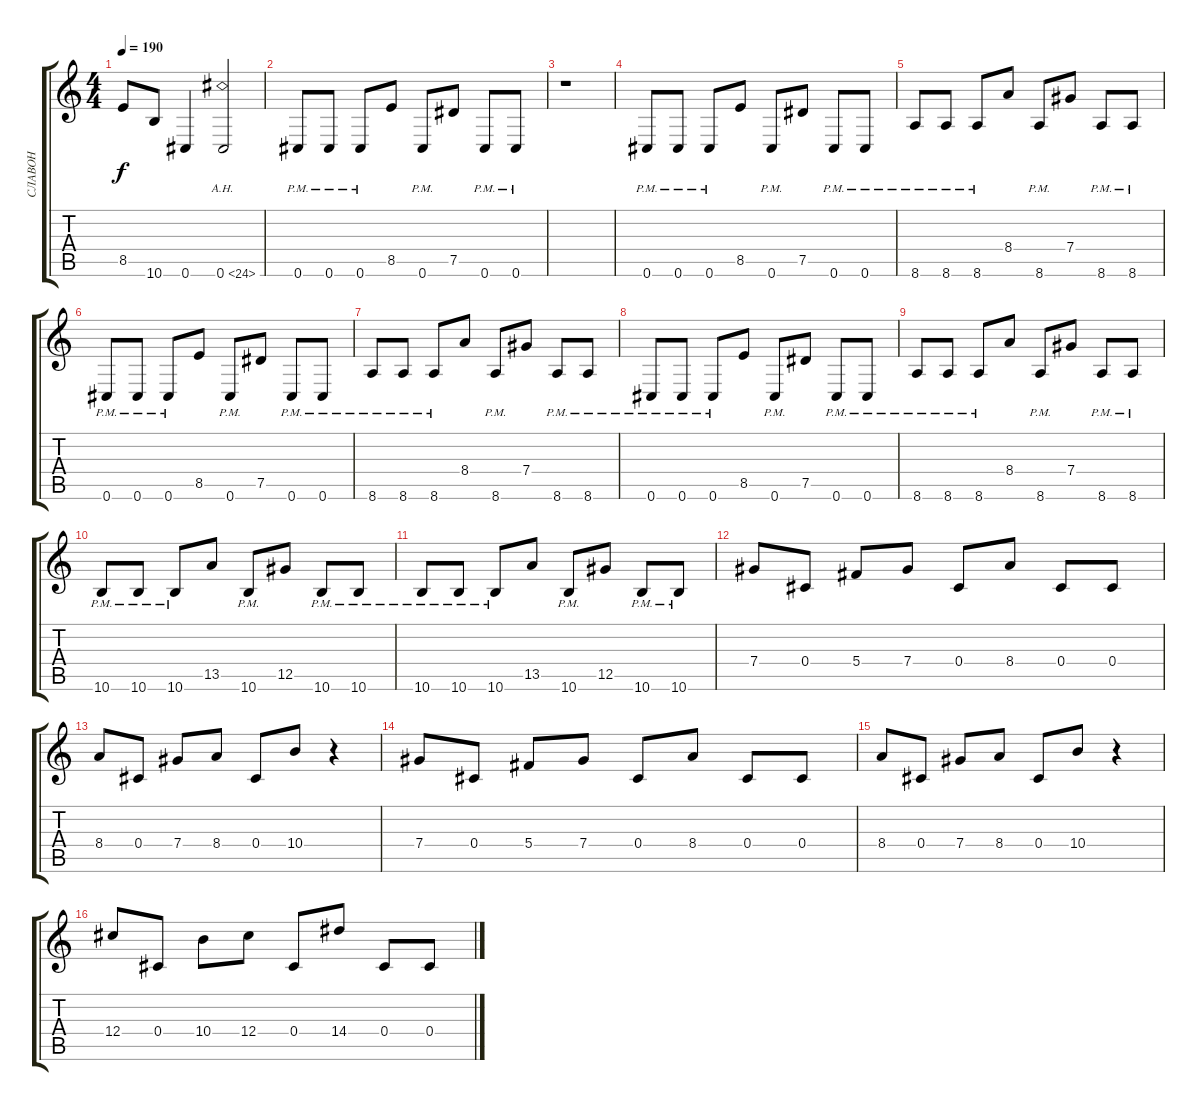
\track ("СЛАВОН" "СЛАВОН") {instrument distortionguitar}
\staff {score tabs}
\tuning (Eb4 Bb3 Gb3 Db3 Ab2 Db2) {hide}
\ts (4 4)
\tempo 190
\clef g2
\ks c
8.5.8{dy f} 10.6.8 0.6.4 0.6{ah 24}.2 |
0.6{pm}.8 0.6{pm}.8 0.6{pm}.8 8.5.8 0.6{pm}.8 7.5.8 0.6{pm}.8 0.6{pm}.8 |
r.1 |
0.6{pm}.8 0.6{pm}.8 0.6{pm}.8 8.5.8 0.6{pm}.8 7.5.8 0.6{pm}.8 0.6{pm}.8 |
8.6{pm}.8 8.6{pm}.8 8.6{pm}.8 8.4.8 8.6{pm}.8 7.4.8 8.6{pm}.8 8.6{pm}.8 |
0.6{pm}.8 0.6{pm}.8 0.6{pm}.8 8.5.8 0.6{pm}.8 7.5.8 0.6{pm}.8 0.6{pm}.8 |
8.6{pm}.8 8.6{pm}.8 8.6{pm}.8 8.4.8 8.6{pm}.8 7.4.8 8.6{pm}.8 8.6{pm}.8 |
0.6{pm}.8 0.6{pm}.8 0.6{pm}.8 8.5.8 0.6{pm}.8 7.5.8 0.6{pm}.8 0.6{pm}.8 |
8.6{pm}.8 8.6{pm}.8 8.6{pm}.8 8.4.8 8.6{pm}.8 7.4.8 8.6{pm}.8 8.6{pm}.8 |
10.6{pm}.8 10.6{pm}.8 10.6{pm}.8 13.5.8 10.6{pm}.8 12.5.8 10.6{pm}.8 10.6{pm}.8 |
10.6{pm}.8 10.6{pm}.8 10.6{pm}.8 13.5.8 10.6{pm}.8 12.5.8 10.6{pm}.8 10.6{pm}.8 |
7.4.8 0.4.8 5.4.8 7.4.8 0.4.8 8.4.8 0.4.8 0.4.8 |
8.4.8 0.4.8 7.4.8 8.4.8 0.4.8 10.4.8 r.4 |
7.4.8 0.4.8 5.4.8 7.4.8 0.4.8 8.4.8 0.4.8 0.4.8 |
8.4.8 0.4.8 7.4.8 8.4.8 0.4.8 10.4.8 r.4 |
12.4.8 0.4.8 10.4.8 12.4.8 0.4.8 14.4.8 0.4.8 0.4.8
